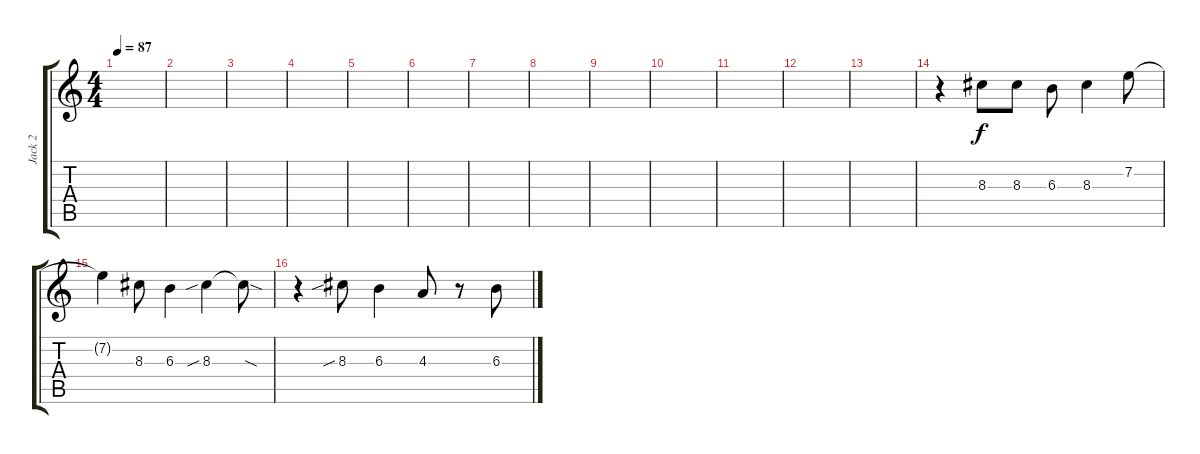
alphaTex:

\track ("Jack 2" "Jack 2") {instrument distortionguitar}
\staff {score tabs}
\tuning (D4 A3 F3 C3 G2 D2) {hide}
\ts (4 4)
\tempo 87
\clef g2
\ks c
|
|
|
|
|
|
|
|
|
|
|
|
|
r.4 8.3.8 8.3.8 6.3.8 8.3.4 7.2.8 |
7.2{t}.4 8.3.8 6.3.4 8.3{sib}.4 8.3{sod t}.8 |
r.4 8.3{sib}.8 6.3.4 4.3.8 r.8 6.3.8
